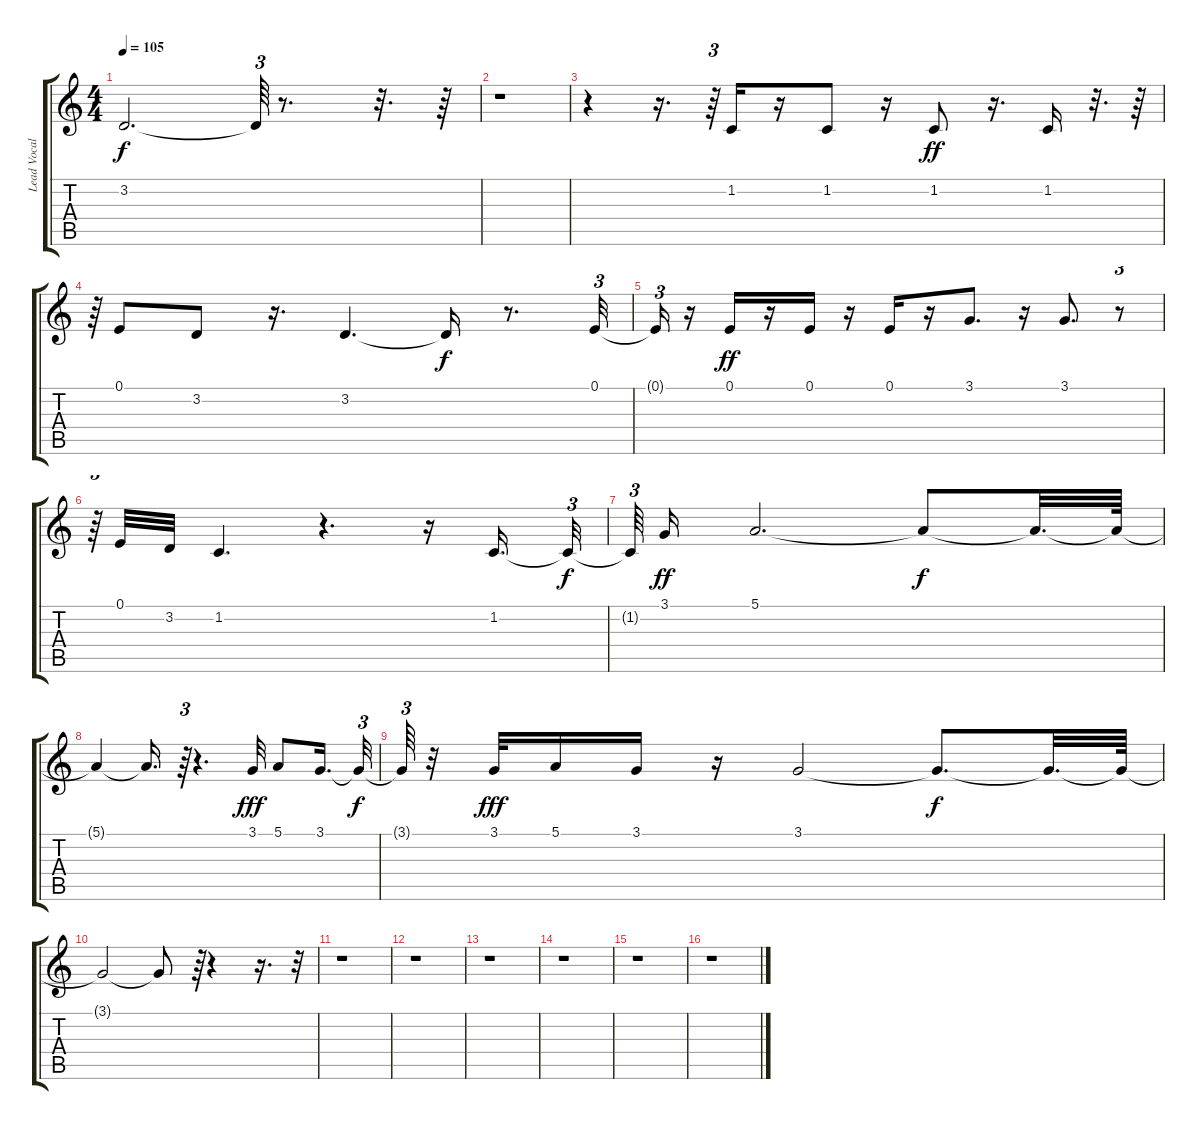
\track ("Lead Vocal" "Lead Vocal") {instrument altosax}
\staff {score tabs}
\tuning (E4 B3 G3 D3 A2 E2) {hide}
\ts (4 4)
\tempo 105
\clef g2
\ks c
3.2{t}.2{d dy f} 3.2{t}.64{tu (3 2)} r.8{d} r.32{d} r.64 |
r.1 |
r.4 r.16{d} r.64{tu (3 2)} 1.2.16 r.16 1.2.8 r.16 1.2.8{dy ff} r.16{d} 1.2.16 r.32{d} r.64 |
r.64{tu (3 2)} 0.1.8 3.2.8 r.16{d} 3.2.4{d} 3.2{t}.16{dy f} r.8{d} 0.1.32{tu (3 2)} |
0.1{t}.16{tu (3 2)} r.16 0.1.16{dy ff} r.16 0.1.16 r.16 0.1.16 r.16 3.1.8{d} r.16 3.1.8{d} r.8{tu (3 2)} |
r.64{tu (3 2)} 0.1.32 3.2.32 1.2.4{d} r.4{d} r.16 1.2.16{d} 1.2{t}.32{tu (3 2) dy f} |
1.2{t}.64{tu (3 2)} 3.1.16{dy ff} 5.1.2{d} 5.1{t}.8{dy f} 5.1{t}.32{d} 5.1{t}.64 |
5.1{t}.4 5.1{t}.16{d} r.64{tu (3 2)} r.4{d} 3.1.32{dy fff} 5.1.8 3.1.16{d} 3.1{t}.32{tu (3 2) dy f} |
3.1{t}.64{tu (3 2)} r.32 3.1.32{dy fff} 5.1.16 3.1.16 r.16 3.1.2 3.1{t}.8{d dy f} 3.1{t}.32{d} 3.1{t}.64 |
3.1{t}.2 3.1{t}.8 r.64{tu (3 2)} r.4 r.16{d} r.32{tu (3 2)} |
r.1 |
r.1 |
r.1 |
r.1 |
r.1 |
r.1
